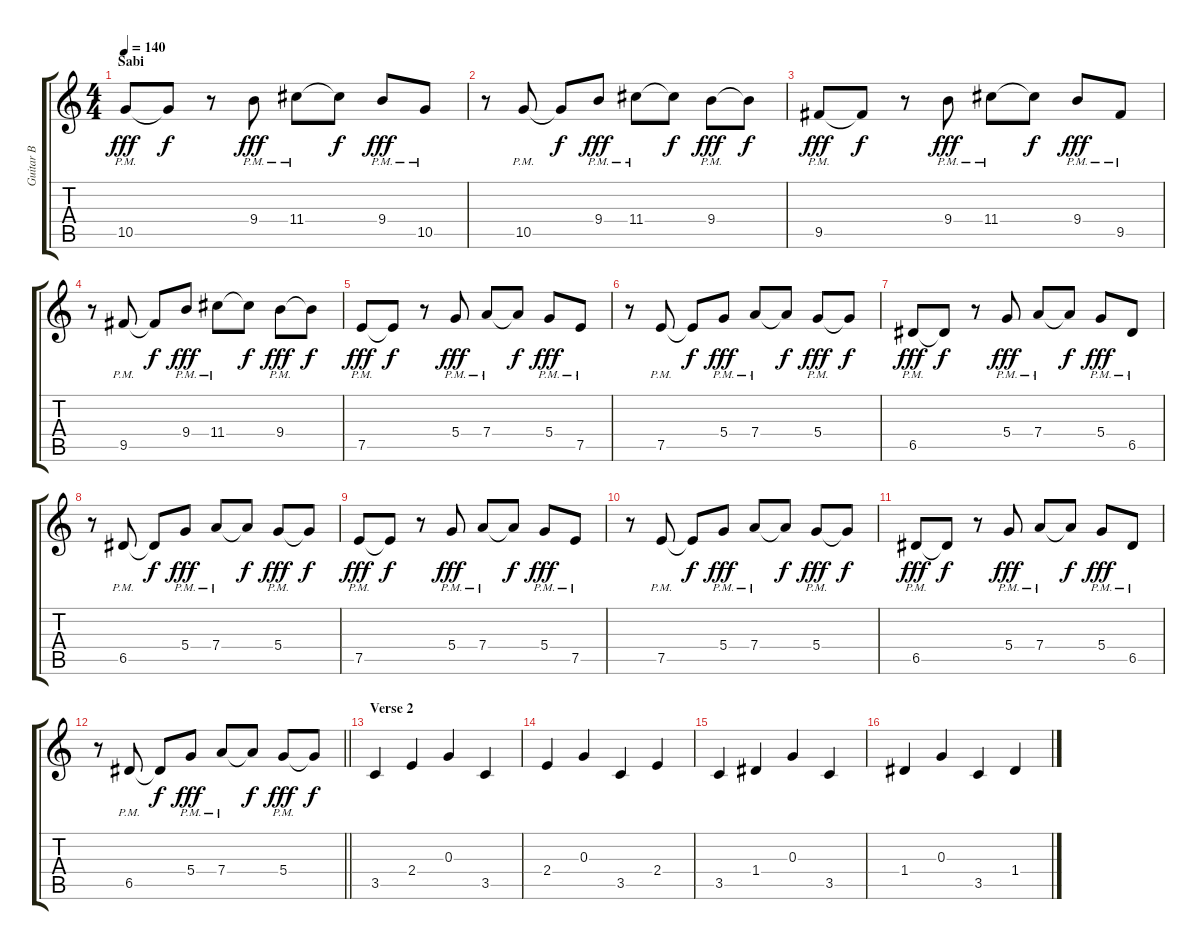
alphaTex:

\track ("Guitar B" "Guitar B") {instrument acousticguitarsteel}
\staff {score tabs}
\tuning (E4 B3 G3 D3 A2 E2) {hide}
\ts (4 4)
\section ("" "Sabi")
\tempo 140
\clef g2
\ks c
10.5{pm}.8{dy fff instrument distortionguitar} 10.5{t}.8{dy f} r.8 9.4{pm}.8{dy fff} 11.4{pm}.8 11.4{t}.8{dy f} 9.4{pm}.8{dy fff} 10.5{pm}.8 |
r.8 10.5{pm}.8 10.5{t}.8{dy f} 9.4{pm}.8{dy fff} 11.4{pm}.8 11.4{t}.8{dy f} 9.4{pm}.8{dy fff} 9.4{t}.8{dy f} |
9.5{pm}.8{dy fff} 9.5{t}.8{dy f} r.8 9.4{pm}.8{dy fff} 11.4{pm}.8 11.4{t}.8{dy f} 9.4{pm}.8{dy fff} 9.5{pm}.8 |
r.8 9.5{pm}.8 9.5{t}.8{dy f} 9.4{pm}.8{dy fff} 11.4{pm}.8 11.4{t}.8{dy f} 9.4{pm}.8{dy fff} 9.4{t}.8{dy f} |
7.5{pm}.8{dy fff} 7.5{t}.8{dy f} r.8 5.4{pm}.8{dy fff} 7.4{pm}.8 7.4{t}.8{dy f} 5.4{pm}.8{dy fff} 7.5{pm}.8 |
r.8 7.5{pm}.8 7.5{t}.8{dy f} 5.4{pm}.8{dy fff} 7.4{pm}.8 7.4{t}.8{dy f} 5.4{pm}.8{dy fff} 5.4{t}.8{dy f} |
6.5{pm}.8{dy fff} 6.5{t}.8{dy f} r.8 5.4{pm}.8{dy fff} 7.4{pm}.8 7.4{t}.8{dy f} 5.4{pm}.8{dy fff} 6.5{pm}.8 |
r.8 6.5{pm}.8 6.5{t}.8{dy f} 5.4{pm}.8{dy fff} 7.4{pm}.8 7.4{t}.8{dy f} 5.4{pm}.8{dy fff} 5.4{t}.8{dy f} |
7.5{pm}.8{dy fff} 7.5{t}.8{dy f} r.8 5.4{pm}.8{dy fff} 7.4{pm}.8 7.4{t}.8{dy f} 5.4{pm}.8{dy fff} 7.5{pm}.8 |
r.8 7.5{pm}.8 7.5{t}.8{dy f} 5.4{pm}.8{dy fff} 7.4{pm}.8 7.4{t}.8{dy f} 5.4{pm}.8{dy fff} 5.4{t}.8{dy f} |
6.5{pm}.8{dy fff} 6.5{t}.8{dy f} r.8 5.4{pm}.8{dy fff} 7.4{pm}.8 7.4{t}.8{dy f} 5.4{pm}.8{dy fff} 6.5{pm}.8 |
\barLineRight lightlight
r.8 6.5{pm}.8 6.5{t}.8{dy f} 5.4{pm}.8{dy fff} 7.4{pm}.8 7.4{t}.8{dy f} 5.4{pm}.8{dy fff} 5.4{t}.8{dy f} |
\section ("" "Verse 2")
3.5.4{instrument acousticguitarsteel} 2.4.4 0.3.4 3.5.4 |
2.4.4 0.3.4 3.5.4 2.4.4 |
3.5.4 1.4.4 0.3.4 3.5.4 |
1.4.4 0.3.4 3.5.4 1.4.4
